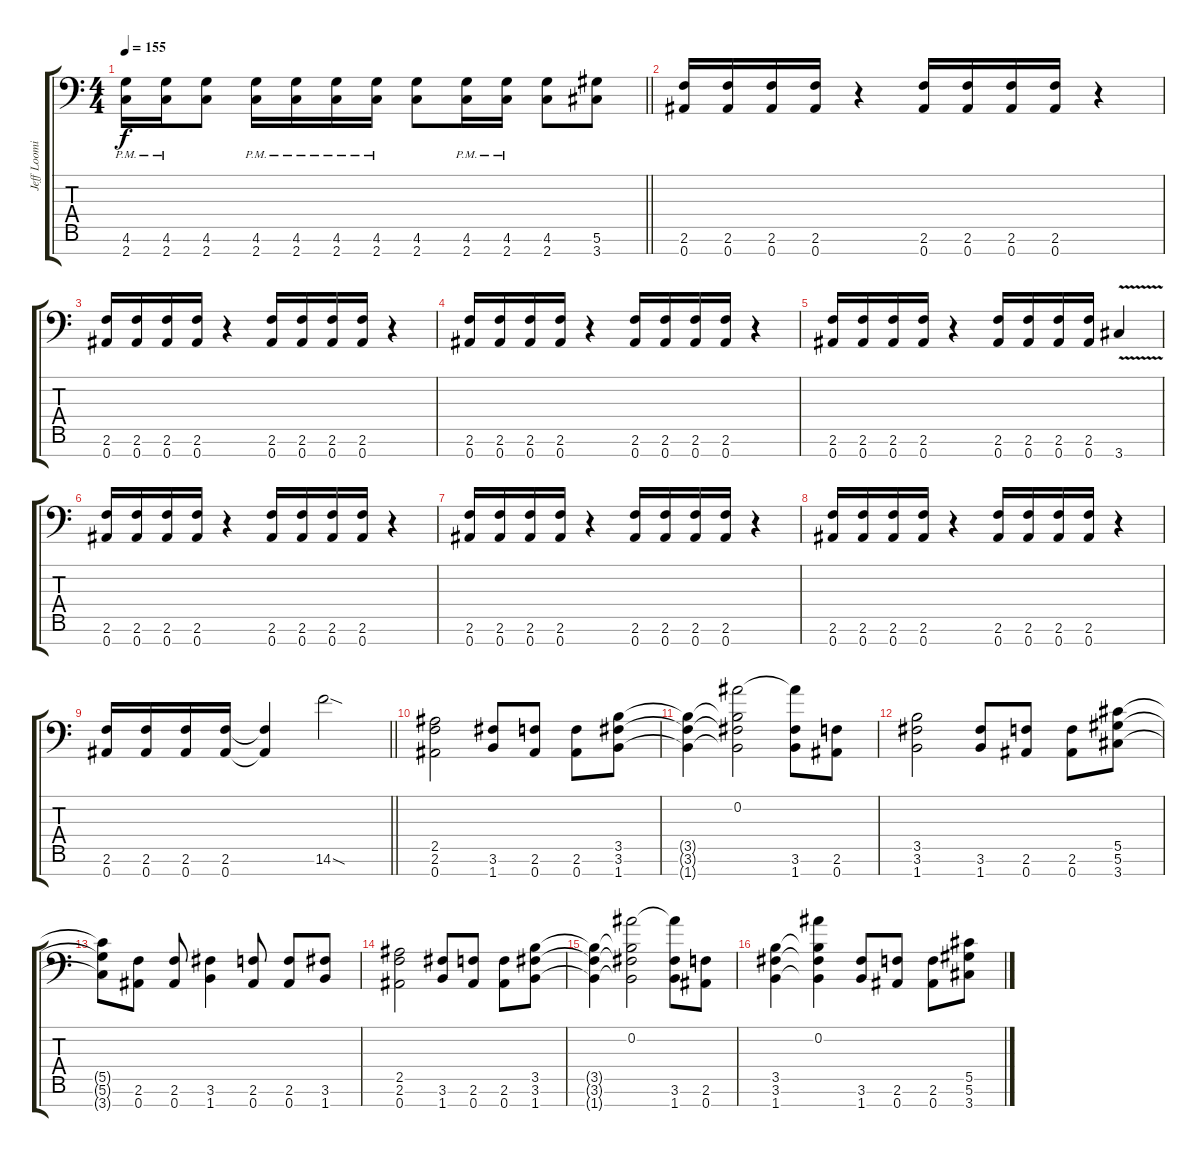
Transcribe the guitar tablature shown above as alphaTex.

\track ("Jeff Loomis" "Jeff Loomi") {instrument distortionguitar}
\staff {score tabs}
\tuning (Eb4 Bb3 Gb3 Db3 Ab2 Eb2 Bb1) {hide}
\ts (4 4)
\tempo 155
\clef f4
\barLineRight lightlight
\ks c
(4.6{pm} 2.7{pm}).16{dy f} (4.6{pm} 2.7{pm}).16 (4.6 2.7).8 (4.6{pm} 2.7{pm}).16 (4.6{pm} 2.7{pm}).16 (4.6{pm} 2.7{pm}).16 (4.6{pm} 2.7{pm}).16 (4.6 2.7).8 (4.6{pm} 2.7{pm}).16 (4.6{pm} 2.7{pm}).16 (4.6 2.7).8 (5.6 3.7).8 |
(2.6 0.7).16 (2.6 0.7).16 (2.6 0.7).16 (2.6 0.7).16 r.4 (2.6 0.7).16 (2.6 0.7).16 (2.6 0.7).16 (2.6 0.7).16 r.4 |
(2.6 0.7).16 (2.6 0.7).16 (2.6 0.7).16 (2.6 0.7).16 r.4 (2.6 0.7).16 (2.6 0.7).16 (2.6 0.7).16 (2.6 0.7).16 r.4 |
(2.6 0.7).16 (2.6 0.7).16 (2.6 0.7).16 (2.6 0.7).16 r.4 (2.6 0.7).16 (2.6 0.7).16 (2.6 0.7).16 (2.6 0.7).16 r.4 |
(2.6 0.7).16 (2.6 0.7).16 (2.6 0.7).16 (2.6 0.7).16 r.4 (2.6 0.7).16 (2.6 0.7).16 (2.6 0.7).16 (2.6 0.7).16 3.7{v}.4 |
(2.6 0.7).16 (2.6 0.7).16 (2.6 0.7).16 (2.6 0.7).16 r.4 (2.6 0.7).16 (2.6 0.7).16 (2.6 0.7).16 (2.6 0.7).16 r.4 |
(2.6 0.7).16 (2.6 0.7).16 (2.6 0.7).16 (2.6 0.7).16 r.4 (2.6 0.7).16 (2.6 0.7).16 (2.6 0.7).16 (2.6 0.7).16 r.4 |
(2.6 0.7).16 (2.6 0.7).16 (2.6 0.7).16 (2.6 0.7).16 r.4 (2.6 0.7).16 (2.6 0.7).16 (2.6 0.7).16 (2.6 0.7).16 r.4 |
\barLineRight lightlight
(2.6 0.7).16 (2.6 0.7).16 (2.6 0.7).16 (2.6 0.7).16 (2.6{t} 0.7{t}).4 14.6{sod}.2 |
(2.5 2.6 0.7).2 (3.6 1.7).8 (2.6 0.7).8 (2.6 0.7).8 (3.5 3.6 1.7).8 |
(3.5{t} 3.6{t} 1.7{t}).4 (0.2 3.5{t} 3.6{t} 1.7{t}).2 (0.2{t} 3.6 1.7).8 (2.6 0.7).8 |
(3.5 3.6 1.7).2 (3.6 1.7).8 (2.6 0.7).8 (2.6 0.7).8 (5.5 5.6 3.7).8 |
(5.5{t} 5.6{t} 3.7{t}).8 (2.6 0.7).8 (2.6 0.7).8 (3.6 1.7).4 (2.6 0.7).8 (2.6 0.7).8 (3.6 1.7).8 |
(2.5 2.6 0.7).2 (3.6 1.7).8 (2.6 0.7).8 (2.6 0.7).8 (3.5 3.6 1.7).8 |
(3.5{t} 3.6{t} 1.7{t}).4 (0.2 3.5{t} 3.6{t} 1.7{t}).2 (0.2{t} 3.6 1.7).8 (2.6 0.7).8 |
(3.5 3.6 1.7).4 (0.2 3.5{t} 3.6{t} 1.7{t}).4 (3.6 1.7).8 (2.6 0.7).8 (2.6 0.7).8 (5.5 5.6 3.7).8
